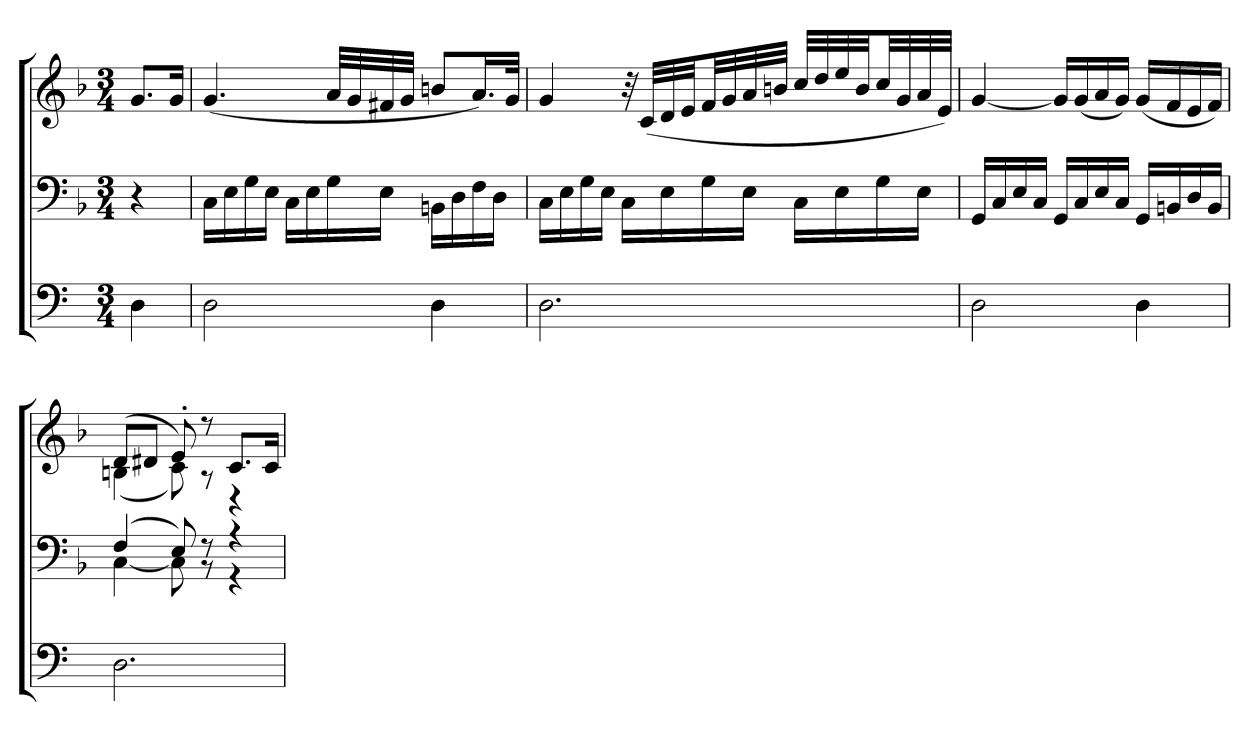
**kern	**kern	**kern
*part3	*part2	*part1
*staff3	*staff2	*staff1
*	*clefF4	*clefG2
*	*k[b-]	*k[b-]
*M3/4	*M3/4	*M3/4
=	=	=
4D	4r	8.gL
.	.	16gJk
=	=	=
2D	16CLL	(4.g
.	16E	.
.	16G	.
.	16EJJ	.
.	16CLL	.
.	16E	.
.	16G	32aLLL
.	.	32g
.	16EJJ	32f#X
.	.	32gJJJ
4D	16BBnLL	8bnL
.	16D	.
.	16F	16.aL)
.	16DJJ	.
.	.	32gJJk
=	=	=
2.D	16CLL	4g
.	16E	.
.	16G	.
.	16EJJ	.
.	16CLL	32r
.	.	(32cLLL
.	16E	32d
.	.	32eJJ
.	16G	32fLL
.	.	32g
.	16EJJ	32a
.	.	32bnJJJ
.	16CLL	32ccLLL
.	.	32dd
.	16E	32ee
.	.	32bJJ
.	16G	32ccLL
.	.	32g
.	16EJJ	32a
.	.	32eJJJ)
=	=	=
2D	16GGLL	[4g
.	16C	.
.	16E	.
.	16CJJ	.
.	16GGLL	16gLL]
.	16C	(16g
.	16E	16a
.	16CJJ	16gJJ)
4D	16GGLL	(16gLL
.	16BBn	16f
.	16D	16e
.	16BBJJ	16fJJ)
=	=	=
*	*^	*^
2.D	(4F	[4C	(8dL	(4Bn
.	.	.	8d#XJ	.
.	8E)	8C]	8e')	8c)
.	8r	8r	8r	8r
.	4r	4r	8.cL	4r
.	.	.	16cJk	.
*	*v	*v	*	*
*	*	*v	*v
=	=	=
*-	*-	*-
